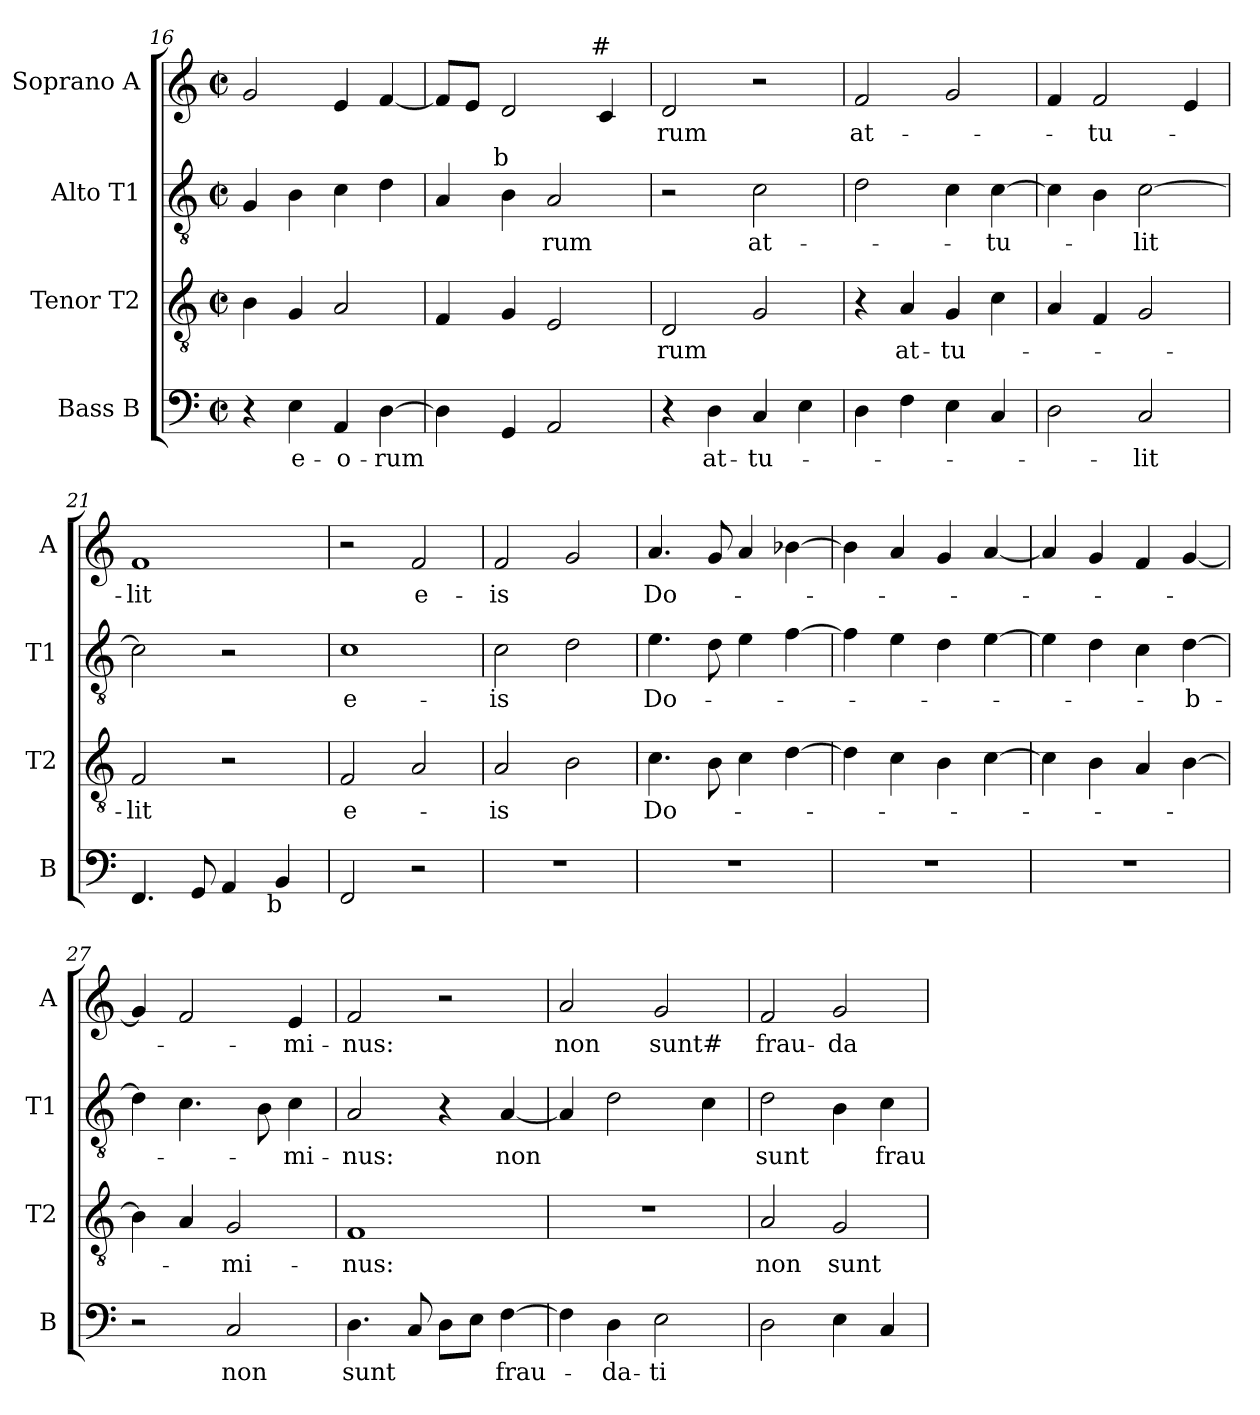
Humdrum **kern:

**kern	**text	**kern	**text	**kern	**text	**kern	**text
*part4	*part4	*part3	*part3	*part2	*part2	*part1	*part1
*staff4	*staff4	*staff3	*staff3	*staff2	*staff2	*staff1	*staff1
*I"Bass  B	*	*I"Tenor  T2	*	*I"Alto  T1	*	*I"Soprano  A	*
*I'B	*	*I'T2	*	*I'T1	*	*I'A	*
*clefF4	*	*clefGv2	*	*clefGv2	*	*clefG2	*
*M2/2	*	*M2/2	*	*M2/2	*	*M2/2	*
*met(c|)	*	*met(c|)	*	*met(c|)	*	*met(c|)	*
=16	=16	=16	=16	=16	=16	=16	=16
4r	.	4B\	.	4G/	.	2g/	.
!	!LO:LY:b:cj	!	!	!	!	!	!
4E\	e-	4G/	.	4B\	.	.	.
!	!LO:LY:b:cj	!	!	!	!	!	!
4AA/	-o-	2A/	.	4c\	.	4e/	.
!	!LO:LY:b	!	!	!	!	!	!
[>4D\	-rum	.	.	4d\	.	[<4f/	.
=17	=17	=17	=17	=17	=17	=17	=17
*	*	*	*	*^	*	*^	*
4D\]	.	4F/	.	4A/	8...ryy	.	8f/L]	2ryy	.
.	.	.	.	.	.	.	8e/J	.	.
!	!	!	!	!	!LO:TX:a:t=b	!	!	!	!
.	.	.	.	.	2ryy	.	.	.	.
4GG/	.	4G/	.	4B\	.	.	2d/	.	.
!	!	!	!	!	!	!LO:LY:b:cj	!	!	!
2AA/	.	2E/	.	2A/	.	-rum	.	8...ryy	.
!	!	!	!	!	!	!	!	!LO:TX:a:t=#	!
.	.	.	.	.	4ryy	.	.	4ryy	.
.	.	.	.	.	.	.	4c/	.	.
.	.	.	.	.	64ryy	.	.	64ryy	.
=18	=18	=18	=18	=18	=18	=18	=18	=18	=18
!	!	!	!LO:LY:b	!	!	!	!	!	!LO:LY:b:cj
*	*	*	*	*v	*v	*	*	*	*
*	*	*	*	*	*	*v	*v	*
4r	.	2D/	-rum	2r	.	2d/	-rum
!	!LO:LY:b:cj	!	!	!	!	!	!
4D\	at-	.	.	.	.	.	.
!	!LO:LY:b:cj	!	!	!	!LO:LY:b:cj	!	!
4C/	-tu-	2G/	.	2c\	at-	2r	.
4E\	.	.	.	.	.	.	.
=19	=19	=19	=19	=19	=19	=19	=19
!	!	!	!	!	!	!	!LO:LY:b:cj
4D\	.	4r	.	2d\	.	2f/	at-
!	!	!	!LO:LY:b:cj	!	!	!	!
4F\	.	4A/	at-	.	.	.	.
!	!	!	!LO:LY:b:cj	!	!	!	!
4E\	.	4G/	-tu-	4c\	.	2g/	.
!	!	!	!	!	!LO:LY:b:cj	!	!
4C/	.	4c\	.	[>4c\	-tu-	.	.
=20	=20	=20	=20	=20	=20	=20	=20
2D\	.	4A/	.	4c\]	.	4f/	.
!	!	!	!	!	!	!	!LO:LY:b:cj
.	.	4F/	.	4B\	.	2f/	-tu-
!	!LO:LY:b:cj	!	!	!	!LO:LY:b:cj	!	!
2C/	-lit	2G/	.	[>2c\	-lit	.	.
.	.	.	.	.	.	4e/	.
=21	=21	=21	=21	=21	=21	=21	=21
!	!	!	!LO:LY:b:cj	!	!	!	!LO:LY:b:cj
*^	*	*	*	*	*	*	*
4.FF/	2ryy	.	2F/	-lit	2c\]	.	1f	-lit
8GG/	.	.	.	.	.	.	.	.
4AA/	8...ryy	.	2r	.	2r	.	.	.
!	!LO:TX:b:t=b	!	!	!	!	!	!	!
.	4ryy	.	.	.	.	.	.	.
4BB/	.	.	.	.	.	.	.	.
.	64ryy	.	.	.	.	.	.	.
!!LO:PB:g=z
=22	=22	=22	=22	=22	=22	=22	=22	=22
!	!	!	!	!LO:LY:b:cj	!	!LO:LY:b:rj	!	!
*v	*v	*	*	*	*	*	*	*
2FF/	.	2F/	e-	1c	e-	2r	.
!	!	!	!	!	!	!	!LO:LY:b:cj
2r	.	2A/	.	.	.	2f/	e-
=23	=23	=23	=23	=23	=23	=23	=23
!	!	!	!LO:LY:b:cj	!	!LO:LY:b:cj	!	!LO:LY:b:cj
1r	.	2A/	-is	2c\	-is	2f/	-is
.	.	2B\	.	2d\	.	2g/	.
=24	=24	=24	=24	=24	=24	=24	=24
!	!	!	!LO:LY:b:cj	!	!LO:LY:b:cj	!	!LO:LY:b:cj
1r	.	4.c\	Do-	4.e\	Do-	4.a/	Do-
.	.	8B\	.	8d\	.	8g/	.
.	.	4c\	.	4e\	.	4a/	.
.	.	[>4d\	.	[>4f\	.	[>4b-X\	.
=25	=25	=25	=25	=25	=25	=25	=25
1r	.	4d\]	.	4f\]	.	4b-\]	.
.	.	4c\	.	4e\	.	4a/	.
.	.	4B\	.	4d\	.	4g/	.
.	.	[>4c\	.	[>4e\	.	[<4a/	.
=26	=26	=26	=26	=26	=26	=26	=26
1r	.	4c\]	.	4e\]	.	4a/]	.
.	.	4B\	.	4d\	.	4g/	.
.	.	4A/	.	4c\	.	4f/	.
!	!	!	!	!	!LO:LY:b:rj	!	!
.	.	[>4B\	.	[>4d\	-b-	[<4g/	.
=27	=27	=27	=27	=27	=27	=27	=27
2r	.	4B\]	.	4d\]	.	4g/]	.
.	.	4A/	.	4.c\	.	2f/	.
!	!LO:LY:b:cj	!	!LO:LY:b:cj	!	!	!	!
2C/	non	2G/	-mi-	.	.	.	.
.	.	.	.	8B\	.	.	.
!	!	!	!	!	!LO:LY:b:cj	!	!LO:LY:b:cj
.	.	.	.	4c\	-mi-	4e/	-mi-
=28	=28	=28	=28	=28	=28	=28	=28
!	!LO:LY:b	!	!LO:LY:b:cj	!	!LO:LY:b:cj	!	!LO:LY:b:cj
4.D\	sunt	1F	-nus:	2A/	-nus:	2f/	-nus:
8C/	.	.	.	.	.	.	.
8D\L	.	.	.	4r	.	2r	.
8E\J	.	.	.	.	.	.	.
!	!LO:LY:b:cj	!	!	!	!LO:LY:b	!	!
[>4F\	frau-	.	.	[<4A/	non	.	.
=29	=29	=29	=29	=29	=29	=29	=29
!	!	!	!	!	!	!	!LO:LY:b:cj
4F\]	.	1r	.	4A/]	.	2a/	non
!	!LO:LY:b:cj	!	!	!	!	!	!
4D\	-da-	.	.	2d\	.	.	.
!	!LO:LY:b:cj	!	!	!	!	!	!LO:LY:b:cj
2E\	-ti	.	.	.	.	2g/	sunt#
.	.	.	.	4c\	.	.	.
!!LO:LB:g=z
=30	=30	=30	=30	=30	=30	=30	=30
!	!	!	!LO:LY:b:cj	!	!LO:LY:b	!	!LO:LY:b:cj
2D\	.	2A/	non	2d\	sunt	2f/	frau-
!	!	!	!LO:LY:b:cj	!	!	!	!LO:LY:b:cj
4E\	.	2G/	sunt	4B\	.	2g/	-da-
!	!	!	!	!	!LO:LY:b:cj	!	!
4C/	.	.	.	4c\	frau-	.	.
=	=	=	=	=	=	=	=
*-	*-	*-	*-	*-	*-	*-	*-
